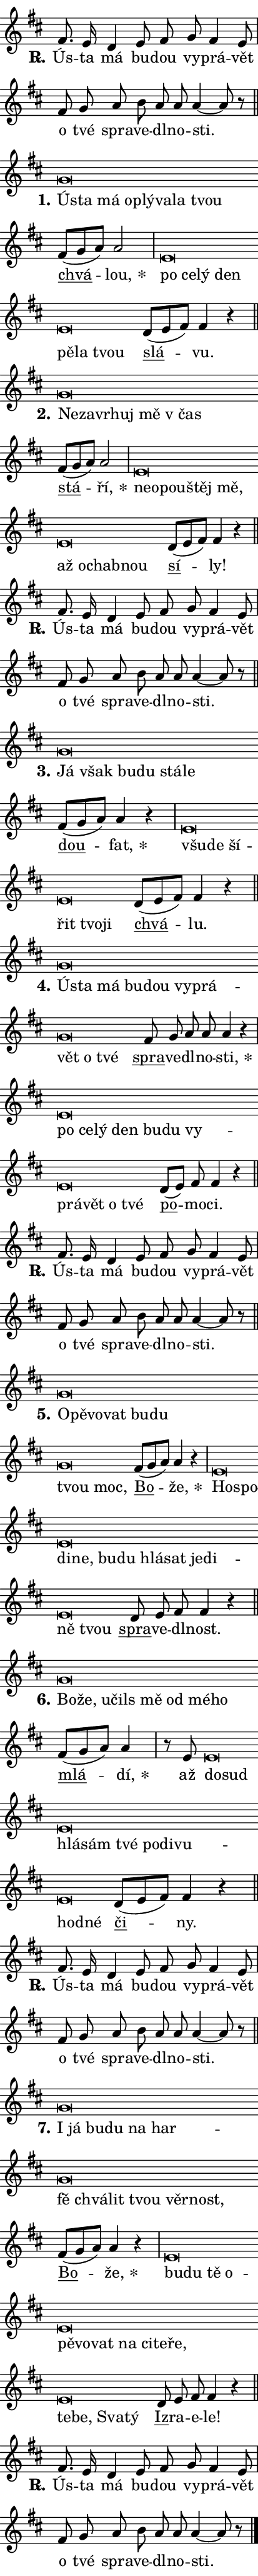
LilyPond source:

\version "2.22.1"
\header { tagline = "" }
\paper {
  indent = 0\cm
  top-margin = 0\cm
  right-margin = 0\cm
  bottom-margin = 0\cm
  left-margin = 0\cm
  paper-width = 7\cm
  page-breaking = #ly:one-page-breaking
  system-system-spacing.basic-distance = #11
  score-system-spacing.basic-distance = #11
  ragged-last = ##f
}


%% Author: Thomas Morley
%% https://lists.gnu.org/archive/html/lilypond-user/2020-05/msg00002.html
#(define (line-position grob)
"Returns position of @var[grob} in current system:
   @code{'start}, if at first time-step
   @code{'end}, if at last time-step
   @code{'middle} otherwise
"
  (let* ((col (ly:item-get-column grob))
         (ln (ly:grob-object col 'left-neighbor))
         (rn (ly:grob-object col 'right-neighbor))
         (col-to-check-left (if (ly:grob? ln) ln col))
         (col-to-check-right (if (ly:grob? rn) rn col))
         (break-dir-left
           (and
             (ly:grob-property col-to-check-left 'non-musical #f)
             (ly:item-break-dir col-to-check-left)))
         (break-dir-right
           (and
             (ly:grob-property col-to-check-right 'non-musical #f)
             (ly:item-break-dir col-to-check-right))))
        (cond ((eqv? 1 break-dir-left) 'start)
              ((eqv? -1 break-dir-right) 'end)
              (else 'middle))))

#(define (tranparent-at-line-position vctor)
  (lambda (grob)
  "Relying on @code{line-position} select the relevant enry from @var{vctor}.
Used to determine transparency,"
    (case (line-position grob)
      ((end) (not (vector-ref vctor 0)))
      ((middle) (not (vector-ref vctor 1)))
      ((start) (not (vector-ref vctor 2))))))

noteHeadBreakVisibility =
#(define-music-function (break-visibility)(vector?)
"Makes @code{NoteHead}s transparent relying on @var{break-visibility}"
#{
  \override NoteHead.transparent =
    #(tranparent-at-line-position break-visibility)
#})

#(define delete-ledgers-for-transparent-note-heads
  (lambda (grob)
    "Reads whether a @code{NoteHead} is transparent.
If so this @code{NoteHead} is removed from @code{'note-heads} from
@var{grob}, which is supposed to be @code{LedgerLineSpanner}.
As a result ledgers are not printed for this @code{NoteHead}"
    (let* ((nhds-array (ly:grob-object grob 'note-heads))
           (nhds-list
             (if (ly:grob-array? nhds-array)
                 (ly:grob-array->list nhds-array)
                 '()))
           ;; Relies on the transparent-property being done before
           ;; Staff.LedgerLineSpanner.after-line-breaking is executed.
           ;; This is fragile ...
           (to-keep
             (remove
               (lambda (nhd)
                 (ly:grob-property nhd 'transparent #f))
               nhds-list)))
      ;; TODO find a better method to iterate over grob-arrays, similiar
      ;; to filter/remove etc for lists
      ;; For now rebuilt from scratch
      (set! (ly:grob-object grob 'note-heads)  '())
      (for-each
        (lambda (nhd)
          (ly:pointer-group-interface::add-grob grob 'note-heads nhd))
        to-keep))))

hideNotes = {
  \noteHeadBreakVisibility #begin-of-line-visible
}
unHideNotes = {
  \noteHeadBreakVisibility #all-visible
}

% work-around for resetting accidentals
% https://lilypond.org/doc/v2.23/Documentation/notation/displaying-rhythms#unmetered-music
cadenzaMeasure = {
  \cadenzaOff
  \partial 1024 s1024
  \cadenzaOn
}

#(define-markup-command (accent layout props text) (markup?)
  "Underline accented syllable"
  (interpret-markup layout props
    #{\markup \override #'(offset . 4.3) \underline { #text }#}))

responsum = \markup \concat {
  "R" \hspace #-1.05 \path #0.1 #'((moveto 0 0.07) (lineto 0.9 0.8)) \hspace #0.05 "."
}

\layout {
    \context {
        \Staff
        \remove "Time_signature_engraver"
        \override LedgerLineSpanner.after-line-breaking = #delete-ledgers-for-transparent-note-heads
    }
    \context {
        \Voice {
            \override NoteHead.output-attributes = #'((class . "notehead"))
            \override Hairpin.height = #0.55
        }
    }
    \context {
        \Lyrics {
            \override StanzaNumber.output-attributes = #'((class . "stanzanumber"))
            \override LyricSpace.minimum-distance = #0.9
            \override LyricText.font-name = #"TeX Gyre Schola"
            \override LyricText.font-size = 1
            \override StanzaNumber.font-name = #"TeX Gyre Schola Bold"
            \override StanzaNumber.font-size = 1
        }
    }
}

% magnetic-lyrics.ily
%
%   written by
%     Jean Abou Samra <jean@abou-samra.fr>
%     Werner Lemberg <wl@gnu.org>
%
%   adapted by
%     Jiri Hon <jiri.hon@gmail.com>
%
% Version 2022-Apr-15

% https://www.mail-archive.com/lilypond-user@gnu.org/msg149350.html

#(define (Left_hyphen_pointer_engraver context)
   "Collect syllable-hyphen-syllable occurrences in lyrics and store
them in properties.  This engraver only looks to the left.  For
example, if the lyrics input is @code{foo -- bar}, it does the
following.

@itemize @bullet
@item
Set the @code{text} property of the @code{LyricHyphen} grob between
@q{foo} and @q{bar} to @code{foo}.

@item
Set the @code{left-hyphen} property of the @code{LyricText} grob with
text @q{foo} to the @code{LyricHyphen} grob between @q{foo} and
@q{bar}.
@end itemize

Use this auxiliary engraver in combination with the
@code{lyric-@/text::@/apply-@/magnetic-@/offset!} hook."
   (let ((hyphen #f)
         (text #f))
     (make-engraver
      (acknowledgers
       ((lyric-syllable-interface engraver grob source-engraver)
        (set! text grob)))
      (end-acknowledgers
       ((lyric-hyphen-interface engraver grob source-engraver)
        ;(when (not (grob::has-interface grob 'lyric-space-interface))
          (set! hyphen grob)));)
      ((stop-translation-timestep engraver)
       (when (and text hyphen)
         (ly:grob-set-object! text 'left-hyphen hyphen))
       (set! text #f)
       (set! hyphen #f)))))

#(define (lyric-text::apply-magnetic-offset! grob)
   "If the space between two syllables is less than the value in
property @code{LyricText@/.details@/.squash-threshold}, move the right
syllable to the left so that it gets concatenated with the left
syllable.

Use this function as a hook for
@code{LyricText@/.after-@/line-@/breaking} if the
@code{Left_@/hyphen_@/pointer_@/engraver} is active."
   (let ((hyphen (ly:grob-object grob 'left-hyphen #f)))
     (when hyphen
       (let ((left-text (ly:spanner-bound hyphen LEFT)))
         (when (grob::has-interface left-text 'lyric-syllable-interface)
           (let* ((common (ly:grob-common-refpoint grob left-text X))
                  (this-x-ext (ly:grob-extent grob common X))
                  (left-x-ext
                   (begin
                     ;; Trigger magnetism for left-text.
                     (ly:grob-property left-text 'after-line-breaking)
                     (ly:grob-extent left-text common X)))
                  ;; `delta` is the gap width between two syllables.
                  (delta (- (interval-start this-x-ext)
                            (interval-end left-x-ext)))
                  (details (ly:grob-property grob 'details))
                  (threshold (assoc-get 'squash-threshold details 0.2)))
             (when (< delta threshold)
               (let* (;; We have to manipulate the input text so that
                      ;; ligatures crossing syllable boundaries are not
                      ;; disabled.  For languages based on the Latin
                      ;; script this is essentially a beautification.
                      ;; However, for non-Western scripts it can be a
                      ;; necessity.
                      (lt (ly:grob-property left-text 'text))
                      (rt (ly:grob-property grob 'text))
                      (is-space (grob::has-interface hyphen 'lyric-space-interface))
                      (space (if is-space " " ""))
                      (space-markup (grob-interpret-markup grob " "))
                      (space-size (interval-length (ly:stencil-extent space-markup X)))
                      (extra-delta (if is-space space-size 0))
                      ;; Append new syllable.
                      (ltrt-space (if (and (string? lt) (string? rt))
                                (string-append lt space rt)
                                (make-concat-markup (list lt space rt))))
                      ;; Right-align `ltrt` to the right side.
                      (ltrt-space-markup (grob-interpret-markup
                               grob
                               (make-translate-markup
                                (cons (interval-length this-x-ext) 0)
                                (make-right-align-markup ltrt-space)))))
                 (begin
                   ;; Don't print `left-text`.
                   (ly:grob-set-property! left-text 'stencil #f)
                   ;; Set text and stencil (which holds all collected
                   ;; syllables so far) and shift it to the left.
                   (ly:grob-set-property! grob 'text ltrt-space)
                   (ly:grob-set-property! grob 'stencil ltrt-space-markup)
                   (ly:grob-translate-axis! grob (- (- delta extra-delta)) X))))))))))


#(define (lyric-hyphen::displace-bounds-first grob)
   ;; Make very sure this callback isn't triggered too early.
   (let ((left (ly:spanner-bound grob LEFT))
         (right (ly:spanner-bound grob RIGHT)))
     (ly:grob-property left 'after-line-breaking)
     (ly:grob-property right 'after-line-breaking)
     (ly:lyric-hyphen::print grob)))

squashThreshold = #0.4

\layout {
  \context {
    \Lyrics
    \consists #Left_hyphen_pointer_engraver
    \override LyricText.after-line-breaking =
      #lyric-text::apply-magnetic-offset!
    \override LyricHyphen.stencil = #lyric-hyphen::displace-bounds-first
    \override LyricText.details.squash-threshold = \squashThreshold
    \override LyricHyphen.minimum-distance = 0
    \override LyricHyphen.minimum-length = \squashThreshold
  }
}

squash = \override LyricText.details.squash-threshold = 9999
unSquash = \override LyricText.details.squash-threshold = \squashThreshold

left = \override LyricText.self-alignment-X = #LEFT
unLeft = \revert LyricText.self-alignment-X

starOffset = #(lambda (grob) 
                (let ((x_offset (ly:self-alignment-interface::aligned-on-x-parent grob)))
                  (if (= x_offset 0) 0 (+ x_offset 1.2))))

star = #(define-music-function (syllable)(string?)
"Append star separator at the end of a syllable"
#{
  \once \override LyricText.X-offset = #starOffset
  \lyricmode { \markup {
    #syllable
    \override #'((font-name . "TeX Gyre Schola Bold")) \hspace #0.2 \lower #0.65 \larger "*"
  } }
#})

starAccent = #(define-music-function (syllable)(string?)
"Append star separator at the end of a syllable and make accent"
#{
  \once \override LyricText.X-offset = #starOffset
  \lyricmode { \markup {
    \accent #syllable
    \override #'((font-name . "TeX Gyre Schola Bold")) \hspace #0.2 \lower #0.65 \larger "*"
  } }
#})

breath = #(define-music-function (syllable)(string?)
"Append breathing indicator at the end of a syllable"
#{
  \lyricmode { \markup { #syllable "+" } }
#})

optionalBreath = #(define-music-function (syllable)(string?)
"Append optional breathing indicator at the end of a syllable"
#{
  \lyricmode { \markup { #syllable "(+)" } }
#})


\score {
    <<
        \new Voice = "melody" { \cadenzaOn \key d \major \relative { fis'8. e16 d4 \bar "" e8 fis \bar "" g fis4 e8 \cadenzaMeasure \bar "|" fis g \bar "" a b \bar "" a a a4~ a8 r \cadenzaMeasure \bar "||" \break }
\relative { g'\breve*1/16 \hideNotes \breve*1/16 \bar "" \breve*1/16 \bar "" \breve*1/16 \bar "" \breve*1/16 \bar "" \breve*1/16 \breve*1/16 \bar "" \unHideNotes \bar "" fis8[( g a)] a2 \cadenzaMeasure \bar "|" e\breve*1/16 \hideNotes \breve*1/16 \bar "" \breve*1/16 \bar "" \breve*1/16 \bar "" \breve*1/16 \bar "" \breve*1/16 \breve*1/16 \bar "" \unHideNotes \bar "" d8[( e fis)] fis4 r \cadenzaMeasure \bar "||" \break }
\relative { g'\breve*1/16 \hideNotes \breve*1/16 \bar "" \breve*1/16 \bar "" \breve*1/16 \bar "" \breve*1/16 \breve*1/16 \bar "" \unHideNotes \bar "" fis8[( g a)] a2 \cadenzaMeasure \bar "|" e\breve*1/16 \hideNotes \breve*1/16 \bar "" \breve*1/16 \bar "" \breve*1/16 \bar "" \breve*1/16 \bar "" \breve*1/16 \bar "" \breve*1/16 \bar "" \breve*1/16 \breve*1/16 \bar "" \unHideNotes \bar "" d8[( e fis)] fis4 r \cadenzaMeasure \bar "||" \break }
\relative { fis'8. e16 d4 \bar "" e8 fis \bar "" g fis4 e8 \cadenzaMeasure \bar "|" fis g \bar "" a b \bar "" a a a4~ a8 r \cadenzaMeasure \bar "||" \break }
\relative { g'\breve*1/16 \hideNotes \breve*1/16 \bar "" \breve*1/16 \bar "" \breve*1/16 \bar "" \breve*1/16 \breve*1/16 \bar "" \unHideNotes \bar "" fis8[( g a)] a4 r \cadenzaMeasure \bar "|" e\breve*1/16 \hideNotes \breve*1/16 \bar "" \breve*1/16 \bar "" \breve*1/16 \bar "" \breve*1/16 \breve*1/16 \bar "" \unHideNotes \bar "" d8[( e fis)] fis4 r \cadenzaMeasure \bar "||" \break }
\relative { g'\breve*1/16 \hideNotes \breve*1/16 \bar "" \breve*1/16 \bar "" \breve*1/16 \bar "" \breve*1/16 \bar "" \breve*1/16 \bar "" \breve*1/16 \bar "" \breve*1/16 \bar "" \breve*1/16 \breve*1/16 \bar "" \unHideNotes \bar "" fis8 g a a a4 r \cadenzaMeasure \bar "|" e\breve*1/16 \hideNotes \breve*1/16 \bar "" \breve*1/16 \bar "" \breve*1/16 \bar "" \breve*1/16 \bar "" \breve*1/16 \bar "" \breve*1/16 \bar "" \breve*1/16 \bar "" \breve*1/16 \bar "" \breve*1/16 \breve*1/16 \bar "" \unHideNotes \bar "" d8[( e)] fis fis4 r \cadenzaMeasure \bar "||" \break }
\relative { fis'8. e16 d4 \bar "" e8 fis \bar "" g fis4 e8 \cadenzaMeasure \bar "|" fis g \bar "" a b \bar "" a a a4~ a8 r \cadenzaMeasure \bar "||" \break }
\relative { g'\breve*1/16 \hideNotes \breve*1/16 \bar "" \breve*1/16 \bar "" \breve*1/16 \bar "" \breve*1/16 \bar "" \breve*1/16 \bar "" \breve*1/16 \breve*1/16 \bar "" \unHideNotes \bar "" fis8[( g a)] a4 r \cadenzaMeasure \bar "|" e\breve*1/16 \hideNotes \breve*1/16 \bar "" \breve*1/16 \bar "" \breve*1/16 \bar "" \breve*1/16 \bar "" \breve*1/16 \bar "" \breve*1/16 \bar "" \breve*1/16 \bar "" \breve*1/16 \bar "" \breve*1/16 \bar "" \breve*1/16 \breve*1/16 \bar "" \unHideNotes \bar "" d8 e fis fis4 r \cadenzaMeasure \bar "||" \break }
\relative { g'\breve*1/16 \hideNotes \breve*1/16 \bar "" \breve*1/16 \bar "" \breve*1/16 \bar "" \breve*1/16 \bar "" \breve*1/16 \bar "" \breve*1/16 \breve*1/16 \bar "" \unHideNotes \bar "" fis8[( g a)] a4 \cadenzaMeasure \bar "|" r8 e8 e\breve*1/16 \hideNotes \breve*1/16 \bar "" \breve*1/16 \bar "" \breve*1/16 \bar "" \breve*1/16 \bar "" \breve*1/16 \bar "" \breve*1/16 \bar "" \breve*1/16 \bar "" \breve*1/16 \breve*1/16 \bar "" \unHideNotes \bar "" d8[( e fis)] fis4 r \cadenzaMeasure \bar "||" \break }
\relative { fis'8. e16 d4 \bar "" e8 fis \bar "" g fis4 e8 \cadenzaMeasure \bar "|" fis g \bar "" a b \bar "" a a a4~ a8 r \cadenzaMeasure \bar "||" \break }
\relative { g'\breve*1/16 \hideNotes \breve*1/16 \bar "" \breve*1/16 \bar "" \breve*1/16 \bar "" \breve*1/16 \bar "" \breve*1/16 \bar "" \breve*1/16 \bar "" \breve*1/16 \bar "" \breve*1/16 \bar "" \breve*1/16 \bar "" \breve*1/16 \breve*1/16 \bar "" \unHideNotes \bar "" fis8[( g a)] a4 r \cadenzaMeasure \bar "|" e\breve*1/16 \hideNotes \breve*1/16 \bar "" \breve*1/16 \bar "" \breve*1/16 \bar "" \breve*1/16 \bar "" \breve*1/16 \bar "" \breve*1/16 \bar "" \breve*1/16 \bar "" \breve*1/16 \bar "" \breve*1/16 \bar "" \breve*1/16 \bar "" \breve*1/16 \bar "" \breve*1/16 \bar "" \breve*1/16 \breve*1/16 \bar "" \unHideNotes \bar "" d8 e fis fis4 r \cadenzaMeasure \bar "||" \break }
\relative { fis'8. e16 d4 \bar "" e8 fis \bar "" g fis4 e8 \cadenzaMeasure \bar "|" fis g \bar "" a b \bar "" a a a4~ a8 r \cadenzaMeasure \bar "||" \break } \bar "|." }
        \new Lyrics \lyricsto "melody" { \lyricmode { \set stanza = \responsum
Ús -- ta má bu -- dou vy -- prá -- vět o tvé spra -- ve -- dl -- no -- sti.
\set stanza = "1."
\left Ús -- \squash ta má oplý -- va -- la tvou \unLeft \unSquash \markup \accent chvá -- \star lou, \left po \squash ce -- lý den pě -- la tvou \unLeft \unSquash \markup \accent slá -- vu.
\set stanza = "2."
\left Ne -- \squash za -- vr -- huj mě "v čas" \unLeft \unSquash \markup \accent stá -- \star ří, \left ne -- \squash o -- pou -- štěj mě, až o -- chab -- nou \unLeft \unSquash \markup \accent sí -- ly!
\set stanza = \responsum
Ús -- ta má bu -- dou vy -- prá -- vět o tvé spra -- ve -- dl -- no -- sti.
\set stanza = "3."
\left Já \squash však bu -- du stá -- le \unLeft \unSquash \markup \accent dou -- \star fat, \left všu -- \squash de ší -- řit tvo -- ji \unLeft \unSquash \markup \accent chvá -- lu.
\set stanza = "4."
\left Ús -- \squash ta má bu -- dou vy -- prá -- vět o tvé \unLeft \unSquash \markup \accent spra -- ve -- dl -- no -- \star sti, \left po \squash ce -- lý den bu -- du vy -- prá -- vět o tvé \unLeft \unSquash \markup \accent po -- mo -- ci.
\set stanza = \responsum
Ús -- ta má bu -- dou vy -- prá -- vět o tvé spra -- ve -- dl -- no -- sti.
\set stanza = "5."
\left O -- \squash pě -- vo -- vat bu -- du tvou moc, \unLeft \unSquash \markup \accent Bo -- \star že, \left Ho -- \squash spo -- di -- ne, bu -- du hlá -- sat je -- di -- ně tvou \unLeft \unSquash \markup \accent spra -- ve -- dl -- nost.
\set stanza = "6."
\left Bo -- \squash že, u -- čils mě od mé -- ho \unLeft \unSquash \markup \accent mlá -- \star dí, až \left do -- \squash sud hlá -- sám tvé po -- di -- vu -- hod -- né \unLeft \unSquash \markup \accent či -- ny.
\set stanza = \responsum
Ús -- ta má bu -- dou vy -- prá -- vět o tvé spra -- ve -- dl -- no -- sti.
\set stanza = "7."
\left I \squash já bu -- du na har -- fě chvá -- lit tvou věr -- nost, \unLeft \unSquash \markup \accent Bo -- \star že, \left bu -- \squash du tě o -- pě -- vo -- vat na ci -- te -- ře, te -- be, Sva -- tý \unLeft \unSquash \markup \accent Iz -- ra -- e -- le!
\set stanza = \responsum
Ús -- ta má bu -- dou vy -- prá -- vět o tvé spra -- ve -- dl -- no -- sti. } }
    >>
    \layout {}
}
